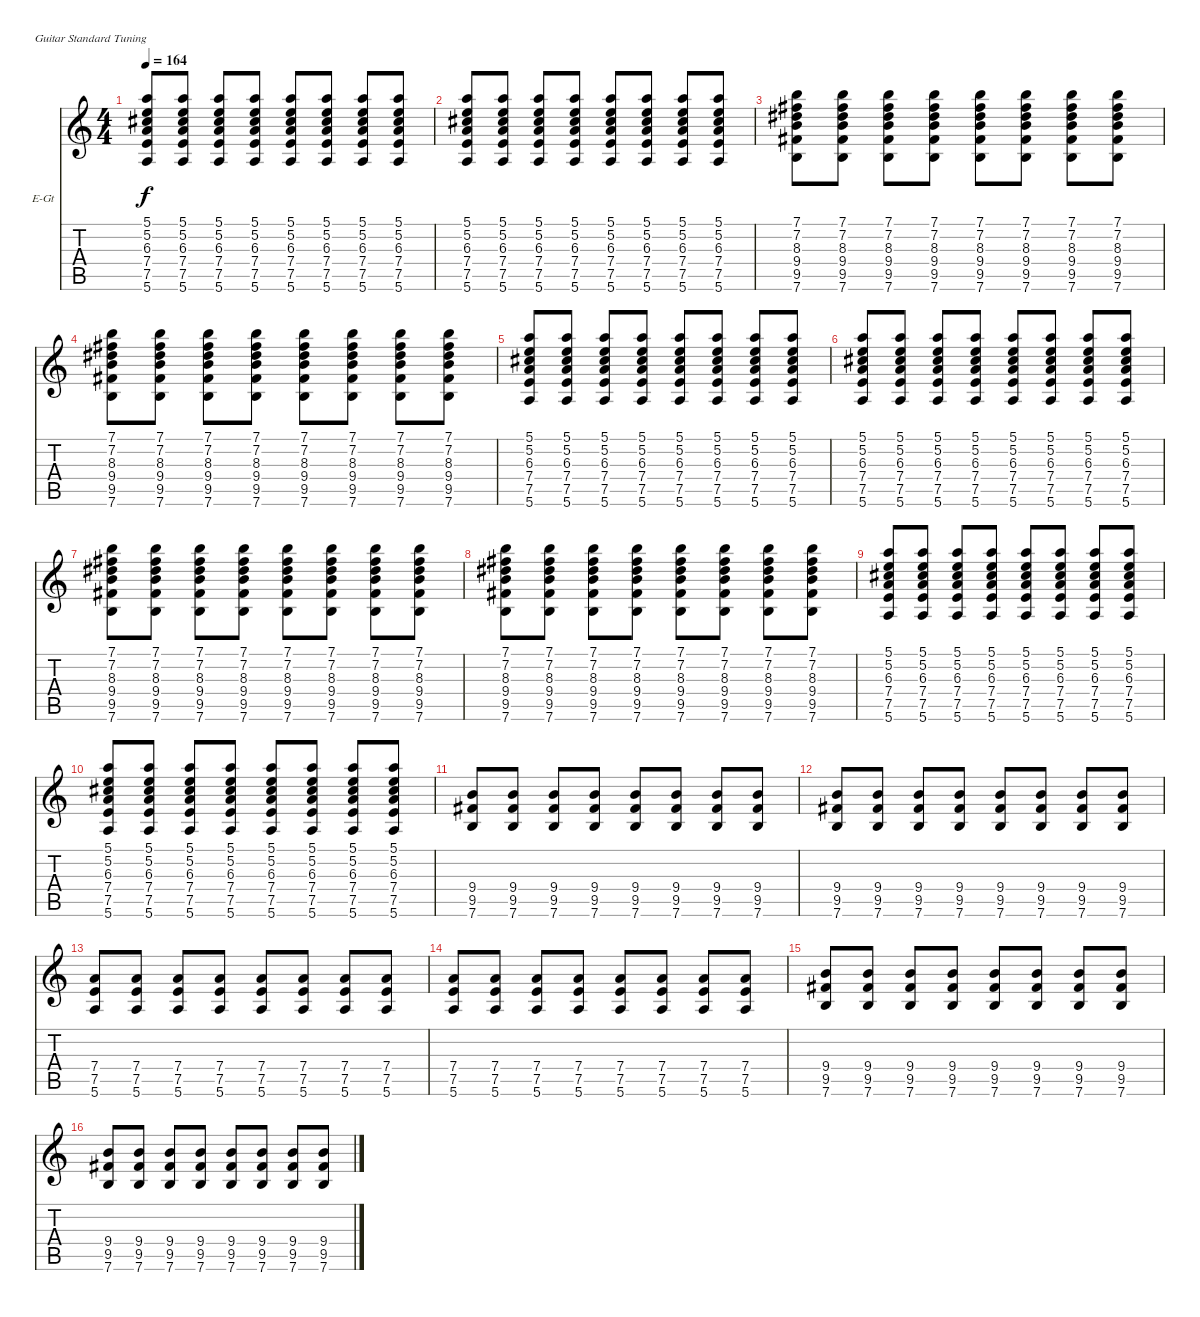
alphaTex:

\defaultSystemsLayout 4
\bracketExtendMode nobrackets
\firstSystemTrackNameOrientation horizontal
\otherSystemsTrackNameOrientation horizontal
\track ("Stone Gossard (Drive)" "E-Gt") {instrument overdrivenguitar}
\staff {score tabs}
\tuning (E4 B3 G3 D3 A2 E2)
\ts (4 4)
\tempo 164
\clef g2
\ks c
(5.1 5.2 6.3 7.4 7.5 5.6).8{dy f} (5.1 5.2 6.3 7.4 7.5 5.6).8 (5.1 5.2 6.3 7.4 7.5 5.6).8 (5.1 5.2 6.3 7.4 7.5 5.6).8 (5.1 5.2 6.3 7.4 7.5 5.6).8 (5.1 5.2 6.3 7.4 7.5 5.6).8 (5.1 5.2 6.3 7.4 7.5 5.6).8 (5.1 5.2 6.3 7.4 7.5 5.6).8 |
(5.1 5.2 6.3 7.4 7.5 5.6).8 (5.1 5.2 6.3 7.4 7.5 5.6).8 (5.1 5.2 6.3 7.4 7.5 5.6).8 (5.1 5.2 6.3 7.4 7.5 5.6).8 (5.1 5.2 6.3 7.4 7.5 5.6).8 (5.1 5.2 6.3 7.4 7.5 5.6).8 (5.1 5.2 6.3 7.4 7.5 5.6).8 (5.1 5.2 6.3 7.4 7.5 5.6).8 |
(7.1 7.2 8.3 9.4 9.5 7.6).8 (7.1 7.2 8.3 9.4 9.5 7.6).8 (7.1 7.2 8.3 9.4 9.5 7.6).8 (7.1 7.2 8.3 9.4 9.5 7.6).8 (7.1 7.2 8.3 9.4 9.5 7.6).8 (7.1 7.2 8.3 9.4 9.5 7.6).8 (7.1 7.2 8.3 9.4 9.5 7.6).8 (7.1 7.2 8.3 9.4 9.5 7.6).8 |
(7.1 7.2 8.3 9.4 9.5 7.6).8 (7.1 7.2 8.3 9.4 9.5 7.6).8 (7.1 7.2 8.3 9.4 9.5 7.6).8 (7.1 7.2 8.3 9.4 9.5 7.6).8 (7.1 7.2 8.3 9.4 9.5 7.6).8 (7.1 7.2 8.3 9.4 9.5 7.6).8 (7.1 7.2 8.3 9.4 9.5 7.6).8 (7.1 7.2 8.3 9.4 9.5 7.6).8 |
(5.1 5.2 6.3 7.4 7.5 5.6).8 (5.1 5.2 6.3 7.4 7.5 5.6).8 (5.1 5.2 6.3 7.4 7.5 5.6).8 (5.1 5.2 6.3 7.4 7.5 5.6).8 (5.1 5.2 6.3 7.4 7.5 5.6).8 (5.1 5.2 6.3 7.4 7.5 5.6).8 (5.1 5.2 6.3 7.4 7.5 5.6).8 (5.1 5.2 6.3 7.4 7.5 5.6).8 |
(5.1 5.2 6.3 7.4 7.5 5.6).8 (5.1 5.2 6.3 7.4 7.5 5.6).8 (5.1 5.2 6.3 7.4 7.5 5.6).8 (5.1 5.2 6.3 7.4 7.5 5.6).8 (5.1 5.2 6.3 7.4 7.5 5.6).8 (5.1 5.2 6.3 7.4 7.5 5.6).8 (5.1 5.2 6.3 7.4 7.5 5.6).8 (5.1 5.2 6.3 7.4 7.5 5.6).8 |
(7.1 7.2 8.3 9.4 9.5 7.6).8 (7.1 7.2 8.3 9.4 9.5 7.6).8 (7.1 7.2 8.3 9.4 9.5 7.6).8 (7.1 7.2 8.3 9.4 9.5 7.6).8 (7.1 7.2 8.3 9.4 9.5 7.6).8 (7.1 7.2 8.3 9.4 9.5 7.6).8 (7.1 7.2 8.3 9.4 9.5 7.6).8 (7.1 7.2 8.3 9.4 9.5 7.6).8 |
(7.1 7.2 8.3 9.4 9.5 7.6).8 (7.1 7.2 8.3 9.4 9.5 7.6).8 (7.1 7.2 8.3 9.4 9.5 7.6).8 (7.1 7.2 8.3 9.4 9.5 7.6).8 (7.1 7.2 8.3 9.4 9.5 7.6).8 (7.1 7.2 8.3 9.4 9.5 7.6).8 (7.1 7.2 8.3 9.4 9.5 7.6).8 (7.1 7.2 8.3 9.4 9.5 7.6).8 |
(5.1 5.2 6.3 7.4 7.5 5.6).8 (5.1 5.2 6.3 7.4 7.5 5.6).8 (5.1 5.2 6.3 7.4 7.5 5.6).8 (5.1 5.2 6.3 7.4 7.5 5.6).8 (5.1 5.2 6.3 7.4 7.5 5.6).8 (5.1 5.2 6.3 7.4 7.5 5.6).8 (5.1 5.2 6.3 7.4 7.5 5.6).8 (5.1 5.2 6.3 7.4 7.5 5.6).8 |
(5.1 5.2 6.3 7.4 7.5 5.6).8 (5.1 5.2 6.3 7.4 7.5 5.6).8 (5.1 5.2 6.3 7.4 7.5 5.6).8 (5.1 5.2 6.3 7.4 7.5 5.6).8 (5.1 5.2 6.3 7.4 7.5 5.6).8 (5.1 5.2 6.3 7.4 7.5 5.6).8 (5.1 5.2 6.3 7.4 7.5 5.6).8 (5.1 5.2 6.3 7.4 7.5 5.6).8 |
(9.4 9.5 7.6).8 (9.4 9.5 7.6).8 (9.4 9.5 7.6).8 (9.4 9.5 7.6).8 (9.4 9.5 7.6).8 (9.4 9.5 7.6).8 (9.4 9.5 7.6).8 (9.4 9.5 7.6).8 |
(9.4 9.5 7.6).8 (9.4 9.5 7.6).8 (9.4 9.5 7.6).8 (9.4 9.5 7.6).8 (9.4 9.5 7.6).8 (9.4 9.5 7.6).8 (9.4 9.5 7.6).8 (9.4 9.5 7.6).8 |
(7.4 7.5 5.6).8 (7.4 7.5 5.6).8 (7.4 7.5 5.6).8 (7.4 7.5 5.6).8 (7.4 7.5 5.6).8 (7.4 7.5 5.6).8 (7.4 7.5 5.6).8 (7.4 7.5 5.6).8 |
(7.4 7.5 5.6).8 (7.4 7.5 5.6).8 (7.4 7.5 5.6).8 (7.4 7.5 5.6).8 (7.4 7.5 5.6).8 (7.4 7.5 5.6).8 (7.4 7.5 5.6).8 (7.4 7.5 5.6).8 |
(9.4 9.5 7.6).8 (9.4 9.5 7.6).8 (9.4 9.5 7.6).8 (9.4 9.5 7.6).8 (9.4 9.5 7.6).8 (9.4 9.5 7.6).8 (9.4 9.5 7.6).8 (9.4 9.5 7.6).8 |
(9.4 9.5 7.6).8 (9.4 9.5 7.6).8 (9.4 9.5 7.6).8 (9.4 9.5 7.6).8 (9.4 9.5 7.6).8 (9.4 9.5 7.6).8 (9.4 9.5 7.6).8 (9.4 9.5 7.6).8
